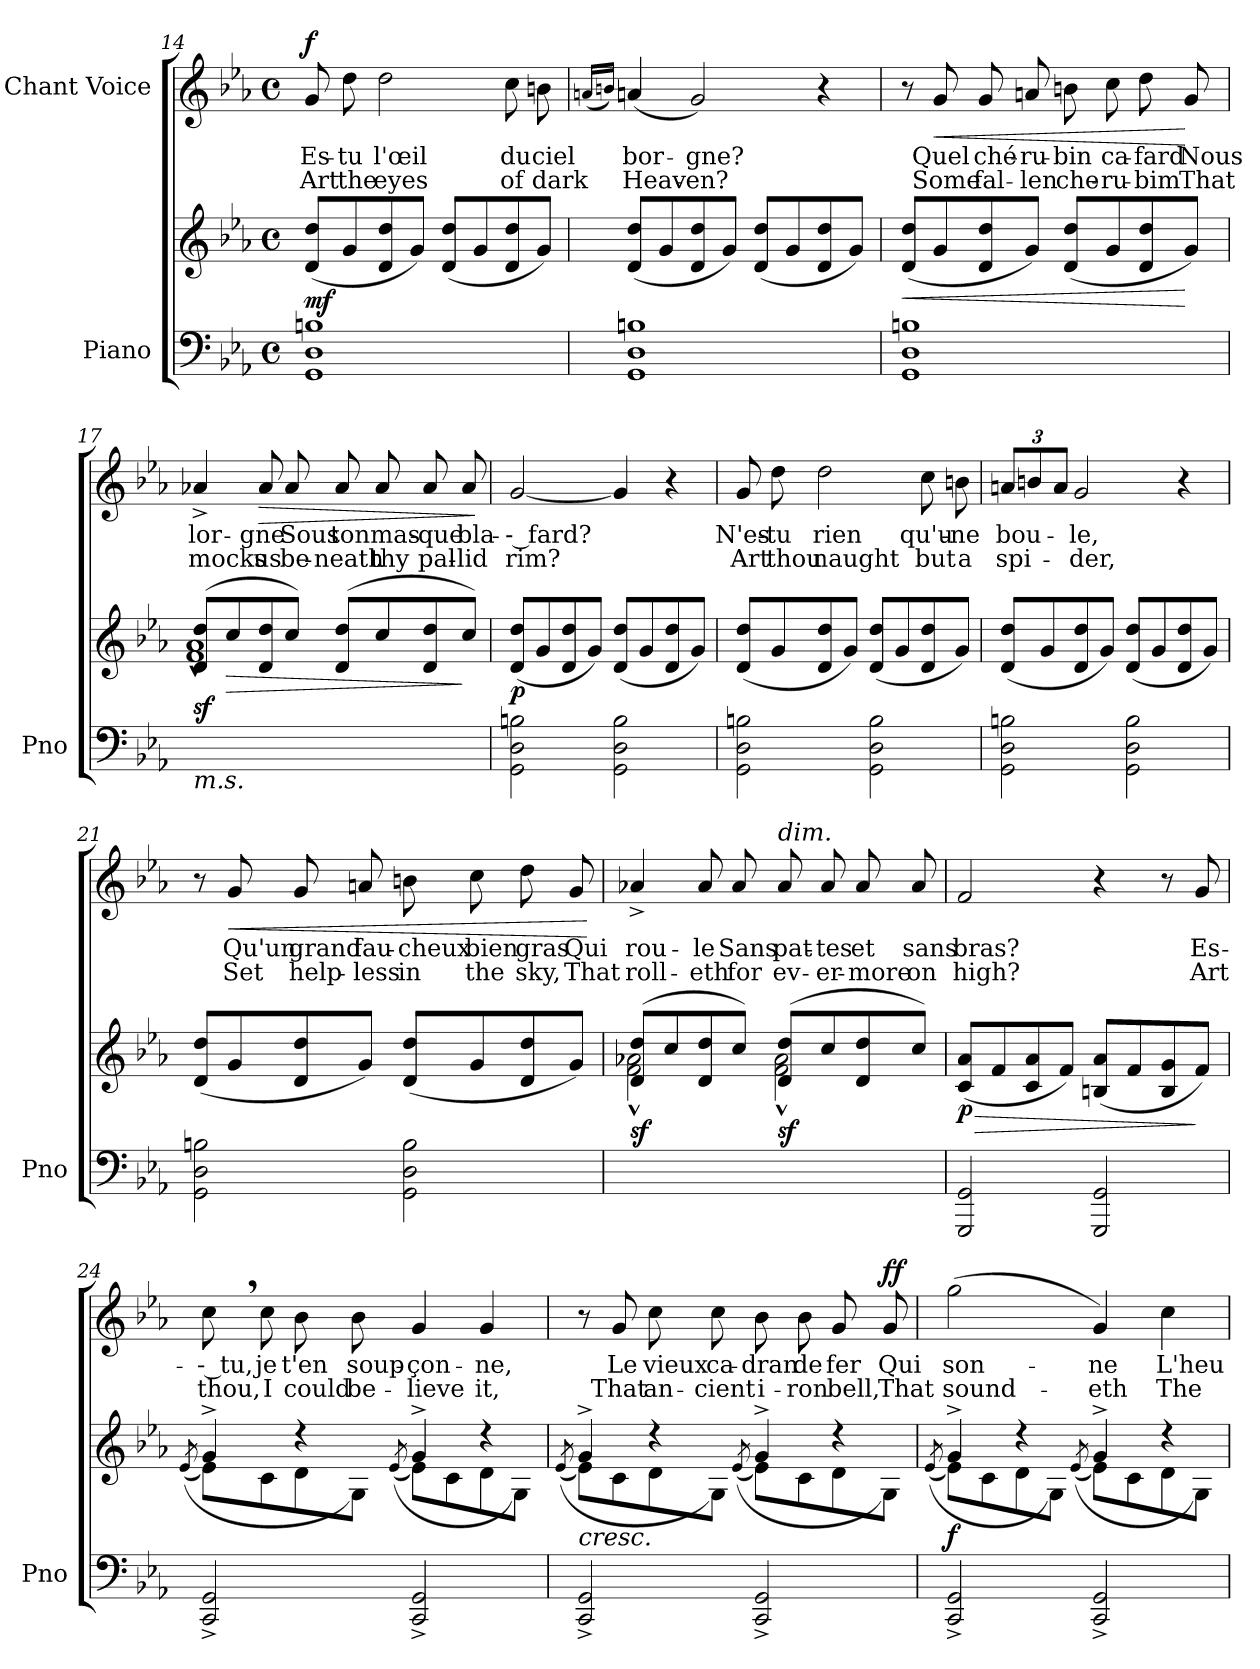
**kern	**kern	**dynam	**kern	**text	**text	**dynam
*part2	*part2	*part2	*part1	*part1	*part1	*part1
*staff3	*staff2	*staff2/3	*staff1	*staff1	*staff1	*staff1
*I"Piano	*	*	*I"Chant Voice	*	*	*
*I'Pno	*	*	*	*	*	*
*clefF4	*clefG2	*	*clefG2	*	*	*
*k[b-e-a-]	*k[b-e-a-]	*	*k[b-e-a-]	*	*	*
*M4/4	*M4/4	*	*M4/4	*	*	*
*met(c)	*met(c)	*	*met(c)	*	*	*
=14	=14	=14	=14	=14	=14	=14
!	!	!LO:DY:b	!	!LO:LY:b	!LO:LY:b	!LO:DY:a
1GG 1D 1Bn	(8d/ 8dd/L	mf	8g/	Es-	Art	f
!	!	!	!	!LO:LY:b	!LO:LY:b	!
.	8g/	.	8dd\	-tu	the	.
!	!	!	!	!LO:LY:b	!LO:LY:b	!
.	8d/ 8dd/	.	2dd\	l'œil	eyes	.
.	8g/J)	.	.	.	.	.
.	(8d/ 8dd/L	.	.	.	.	.
.	8g/	.	.	.	.	.
!	!	!	!	!LO:LY:b	!LO:LY:b	!
.	8d/ 8dd/	.	8cc\	du	of	.
!	!	!	!	!LO:LY:b	!LO:LY:b	!
.	8g/J)	.	8bn\	ciel	dark	.
!!LO:LB:g=z
=15	=15	=15	=15	=15	=15	=15
.	.	.	(16qan/LL	.	.	.
.	.	.	16qbn/JJ)	.	.	.
!	!	!	!	!LO:LY:b	!LO:LY:b	!
1GG 1D 1Bn	(8d/ 8dd/L	.	(4a/	bor-	Heav-	.
.	8g/	.	.	.	.	.
!	!	!	!	!LO:LY:b	!LO:LY:b	!
.	8d/ 8dd/	.	2g/)	-gne?	-en?	.
.	8g/J)	.	.	.	.	.
.	(8d/ 8dd/L	.	.	.	.	.
.	8g/	.	.	.	.	.
.	8d/ 8dd/	.	4r	.	.	.
.	8g/J)	.	.	.	.	.
=16	=16	=16	=16	=16	=16	=16
!	!	!LO:HP:b	!	!	!	!
1GG 1D 1Bn	(8d/ 8dd/L	<	8r	.	.	.
!	!	!	!	!LO:LY:b	!LO:LY:b	!LO:HP:b
.	8g/	.	8g/	Quel	Some	<
!	!	!	!	!LO:LY:b	!LO:LY:b	!
.	8d/ 8dd/	.	8g/	ché-	fal-	.
!	!	!	!	!LO:LY:b	!LO:LY:b	!
.	8g/J)	.	8an/	-ru-	-len	.
!	!	!	!	!LO:LY:b	!LO:LY:b	!
.	(8d/ 8dd/L	.	8bn\	-bin	che-	.
!	!	!	!	!LO:LY:b	!LO:LY:b	!
.	8g/	.	8cc\	ca-	-ru-	.
!	!	!	!	!LO:LY:b	!LO:LY:b	!
.	8d/ 8dd/	.	8dd\	-fard	-bim	.
!	!	!	!	!LO:LY:b	!LO:LY:b	!
.	8g/J)	[	8g/	Nous	That	[
=17	=17	=17	=17	=17	=17	=17
*	*^	*	*	*	*	*
!LO:TX:b:i:t=m.s.	!	!	!	!	!	!	!
!	!	!	!LO:DY:a=2	!	!LO:LY:b	!LO:LY:b	!
1ryy	(8d/ 8dd/L	1f^^ 1a-^^	sf	4a-X^>/	lor-	mocks	.
!	!	!	!LO:HP:b	!	!	!	!
.	8cc/	.	>	.	.	.	.
!	!	!	!	!	!LO:LY:b	!LO:LY:b	!LO:HP:b
.	8d/ 8dd/	.	.	8a-/	-gne	us	>
!	!	!	!	!	!LO:LY:b	!LO:LY:b	!
.	8cc/J)	.	.	8a-/	Sous	be-	.
!	!	!	!	!	!LO:LY:b	!LO:LY:b	!
.	(8d/ 8dd/L	.	.	8a-/	ton	-neath	.
!	!	!	!	!	!LO:LY:b	!LO:LY:b	!
.	8cc/	.	.	8a-/	mas-	thy	.
!	!	!	!	!	!LO:LY:b	!LO:LY:b	!
.	8d/ 8dd/	.	.	8a-/	-que	pal-	.
!	!	!	!	!	!LO:LY:b	!LO:LY:b	!
.	8cc/J)	.	]	8a-/	bla-	-lid	.
*	*v	*v	*	*	*	*	*
.	.	.	.	.	.	]
!!LO:LB:g=z
=18	=18	=18	=18	=18	=18	=18
!	!	!LO:DY:b	!	!LO:LY:b	!LO:LY:b	!
2GG\ 2D\ 2Bn\	(8d/ 8dd/L	p	[2g/	-- fard?	rim?	.
.	8g/	.	.	.	.	.
.	8d/ 8dd/	.	.	.	.	.
.	8g/J)	.	.	.	.	.
2GG\ 2D\ 2B\	(8d/ 8dd/L	.	4g/]	.	.	.
.	8g/	.	.	.	.	.
.	8d/ 8dd/	.	4r	.	.	.
.	8g/J)	.	.	.	.	.
=19	=19	=19	=19	=19	=19	=19
!	!	!	!	!LO:LY:b	!LO:LY:b	!
2GG\ 2D\ 2Bn\	(8d/ 8dd/L	.	8g/	N'es-	Art	.
!	!	!	!	!LO:LY:b	!LO:LY:b	!
.	8g/	.	8dd\	-tu	thou	.
!	!	!	!	!LO:LY:b	!LO:LY:b	!
.	8d/ 8dd/	.	2dd\	rien	naught	.
.	8g/J)	.	.	.	.	.
2GG\ 2D\ 2B\	(8d/ 8dd/L	.	.	.	.	.
.	8g/	.	.	.	.	.
!	!	!	!	!LO:LY:b	!LO:LY:b	!
.	8d/ 8dd/	.	8cc\	-qu'u-	but	.
!	!	!	!	!LO:LY:b	!LO:LY:b	!
.	8g/J)	.	8bn\	-ne	a	.
=20	=20	=20	=20	=20	=20	=20
*	*	*	*Xbrackettup	*	*	*
!	!	!	!	!LO:LY:b	!LO:LY:b	!
2GG\ 2D\ 2Bn\	(8d/ 8dd/L	.	12an/L	bou-	spi-	.
.	.	.	12bn/	.	.	.
.	8g/	.	.	.	.	.
.	.	.	12a/J	.	.	.
!	!	!	!	!LO:LY:b	!LO:LY:b	!
.	8d/ 8dd/	.	2g/	-le,	-der,	.
.	8g/J)	.	.	.	.	.
2GG\ 2D\ 2B\	(8d/ 8dd/L	.	.	.	.	.
.	8g/	.	.	.	.	.
.	8d/ 8dd/	.	4r	.	.	.
.	8g/J)	.	.	.	.	.
!!LO:LB:g=z
=21	=21	=21	=21	=21	=21	=21
2GG\ 2D\ 2Bn\	(8d/ 8dd/L	.	8r	.	.	.
!	!	!	!	!LO:LY:b	!LO:LY:b	!LO:HP:b
.	8g/	.	8g/	Qu'un	Set	<
!	!	!	!	!LO:LY:b	!LO:LY:b	!
.	8d/ 8dd/	.	8g/	grand	help-	.
!	!	!	!	!LO:LY:b	!LO:LY:b	!
.	8g/J)	.	8an/	fau-	-less	.
!	!	!	!	!LO:LY:b	!LO:LY:b	!
2GG\ 2D\ 2B\	(8d/ 8dd/L	.	8bn\	-cheux	in	.
!	!	!	!	!LO:LY:b	!LO:LY:b	!
.	8g/	.	8cc\	bien	the	.
!	!	!	!	!LO:LY:b	!LO:LY:b	!
.	8d/ 8dd/	.	8dd\	gras	sky,	.
!	!	!	!	!LO:LY:b	!LO:LY:b	!
.	8g/J)	.	8g/	Qui	That	.
.	.	.	.	.	.	[
=22	=22	=22	=22	=22	=22	=22
*	*^	*	*	*	*	*
!	!	!	!LO:DY:a=2	!	!LO:LY:b	!LO:LY:b	!
2ryy	(8d/ 8dd/L	2f\^^ 2a-X\^^	sf	4a-X^>/	rou-	roll-	.
.	8cc/	.	.	.	.	.	.
!	!	!	!	!	!LO:LY:b	!LO:LY:b	!
.	8d/ 8dd/	.	.	8a-/	-le	-eth	.
!	!	!	!	!	!LO:LY:b	!LO:LY:b	!
.	8cc/J)	.	.	8a-/	Sans	for	.
!	!	!	!	!LO:TX:a:i:t=dim.	!	!	!
!	!	!	!LO:DY:a=2	!	!LO:LY:b	!LO:LY:b	!
2ryy	(8d/ 8dd/L	2f\^^ 2a-\^^	sf	8a-/	pat-	ev-	.
!	!	!	!	!	!LO:LY:b	!LO:LY:b	!
.	8cc/	.	.	8a-/	-tes	-er-	.
!	!	!	!	!	!LO:LY:b	!LO:LY:b	!
.	8d/ 8dd/	.	.	8a-/	et	-more	.
!	!	!	!	!	!LO:LY:b	!LO:LY:b	!
.	8cc/J)	.	.	8a-/	sans	on	.
*	*v	*v	*	*	*	*	*
=23	=23	=23	=23	=23	=23	=23
!	!	!LO:HP:b	!	!LO:LY:b	!LO:LY:b	!
!	!	!LO:DY:n=1:b	!	!	!	!
2GGG/ 2GG/	(8c/ 8a-/L	> p	2f/	bras?	high?	.
.	8f/	.	.	.	.	.
.	8c/ 8a-/	.	.	.	.	.
.	8f/J)	.	.	.	.	.
2GGG/ 2GG/	(8Bn/ 8a-/L	.	4r	.	.	.
.	8f/	.	.	.	.	.
.	8B/ 8g/	.	8r	.	.	.
!	!	!	!	!LO:LY:b	!LO:LY:b	!
.	8f/J)	]	8g/	Es-	Art	.
!!LO:PB:g=z
=24	=24	=24	=24	=24	=24	=24
*	*^	*	*	*	*	*
.	.	((8qe-/	.	.	.	.	.
!	!	!	!LO:DY:b	!	!LO:LY:b	!LO:LY:b	!
!	!	!	!LO:DY:n=1:b	!	!	!	!
2CC/^ 2GG/^	4g^/	8e-\L)	mf other-dynamics	8cc,\	-- tu,	thou,	.
!	!	!	!	!	!LO:LY:b	!LO:LY:b	!
.	.	8c\	.	8cc\	je	I	.
!	!	!	!	!	!LO:LY:b	!LO:LY:b	!
.	4r	8d\	.	8b-\	t'en	could	.
!	!	!	!	!	!LO:LY:b	!LO:LY:b	!
.	.	8G\J)	.	8b-\	soup-	be-	.
.	.	((8qe-/	.	.	.	.	.
!	!	!	!	!	!LO:LY:b	!LO:LY:b	!
2CC/^ 2GG/^	4g^/	8e-\L)	.	4g/	-çon-	-lieve	.
.	.	8c\	.	.	.	.	.
!	!	!	!	!	!LO:LY:b	!LO:LY:b	!
.	4r	8d\	.	4g/	-ne,	it,	.
.	.	8G\J)	.	.	.	.	.
=25	=25	=25	=25	=25	=25	=25	=25
.	.	((8qe-/	.	.	.	.	.
!	!LO:TX:b:i:t=cresc.	!	!	!	!	!	!
2CC/^ 2GG/^	4g^/	8e-\L)	.	8r	.	.	.
!	!	!	!	!	!LO:LY:b	!LO:LY:b	!
.	.	8c\	.	8g/	Le	That	.
!	!	!	!	!	!LO:LY:b	!LO:LY:b	!
.	4r	8d\	.	8cc\	vieux	an-	.
!	!	!	!	!	!LO:LY:b	!LO:LY:b	!
.	.	8G\J)	.	8cc\	ca-	-cient	.
.	.	((8qe-/	.	.	.	.	.
!	!	!	!	!	!LO:LY:b	!LO:LY:b	!
2CC/^ 2GG/^	4g^/	8e-\L)	.	8b-\	-dran	i-	.
!	!	!	!	!	!LO:LY:b	!LO:LY:b	!
.	.	8c\	.	8b-\	de	-ron	.
!	!	!	!	!	!LO:LY:b	!LO:LY:b	!
.	4r	8d\	.	8g/	fer	bell,	.
!	!	!	!	!	!LO:LY:b	!LO:LY:b	!LO:DY:a
.	.	8G\J)	.	8g/	Qui	That	ff
!!LO:LB:g=z
=26	=26	=26	=26	=26	=26	=26	=26
.	.	((8qe-/	.	.	.	.	.
!	!	!	!LO:DY:b	!	!LO:LY:b	!LO:LY:b	!
2CC/^ 2GG/^	4g^/	8e-\L)	f	(2gg\	son-	sound-	.
.	.	8c\	.	.	.	.	.
.	4r	8d\	.	.	.	.	.
.	.	8G\J)	.	.	.	.	.
.	.	((8qe-/	.	.	.	.	.
!	!	!	!	!	!LO:LY:b	!LO:LY:b	!
2CC/^ 2GG/^	4g^/	8e-\L)	.	4g/)	-ne	-eth	.
.	.	8c\	.	.	.	.	.
!	!	!	!	!	!LO:LY:b	!LO:LY:b	!
.	4r	8d\	.	4cc\	L'heu-	The	.
.	.	8G\J)	.	.	.	.	.
*	*v	*v	*	*	*	*	*
=	=	=	=	=	=	=
*-	*-	*-	*-	*-	*-	*-
